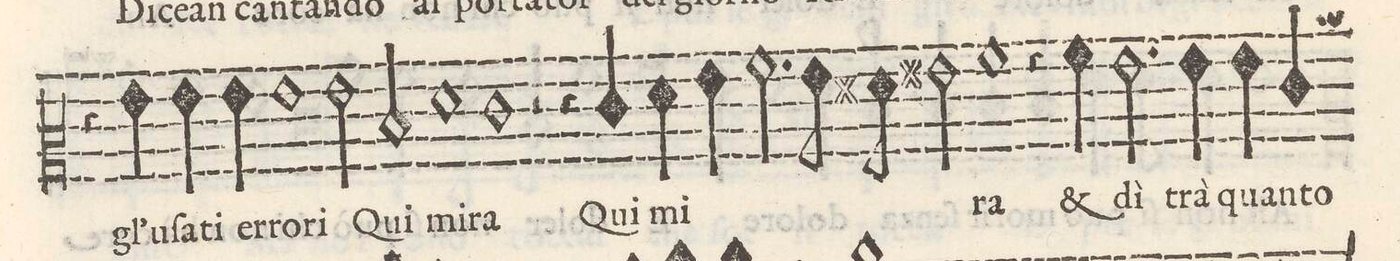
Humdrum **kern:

**kern	**text
*I"ALTO	*
*clefC2	*
*k[]	*
*met(c)	*
*M2/1	*
4g\	gl`uſa-
4g\	-ti
4g\	er-
1g	-ro-
=20-	=20-
2g\	-ri
2d/	Qui
1fny	mi-
=21-	=21-
1e	-ra
2r	.
4r	.
4e/	Qui
=22-	=22-
4f\	mi-
4g\	.
2.a\	.
8g\	.
8f#X\	.
2g#X\	.
=23-	=23-
1a	-ra
4r	.
4a\	&
2.gny\	di
=24-	=24-
4g\	trà
4g\	quan-
4e/	-to
*-	*-
